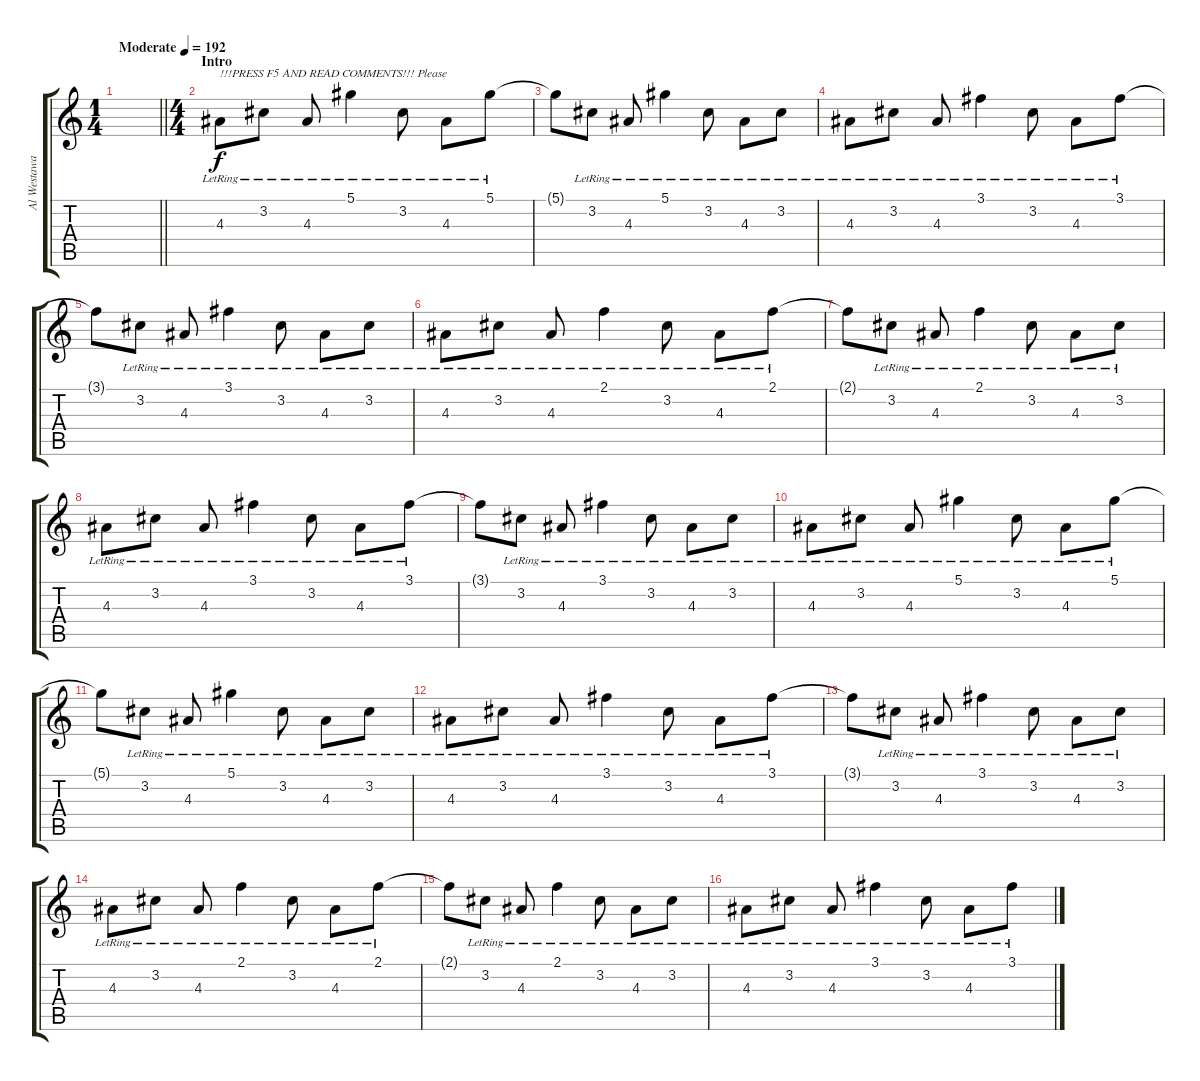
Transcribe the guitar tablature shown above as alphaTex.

\track ("Al Westaway" "Al Westawa") {instrument overdrivenguitar}
\staff {score tabs}
\tuning (Eb4 Bb3 Gb3 Db3 Ab2 Db2) {hide}
\ts (1 4)
\tempo (192 "Moderate")
\clef g2
\barLineRight lightlight
\ks c
|
\ts (4 4)
\section ("" "Intro")
4.3{lr}.8{txt "!!!PRESS F5 AND READ COMMENTS!!! Please"} 3.2{lr}.8 4.3{lr}.8 5.1{lr}.4 3.2{lr}.8 4.3{lr}.8 5.1{lr}.8 |
5.1{t}.8 3.2{lr}.8 4.3{lr}.8 5.1{lr}.4 3.2{lr}.8 4.3{lr}.8 3.2{lr}.8 |
4.3{lr}.8 3.2{lr}.8 4.3{lr}.8 3.1{lr}.4 3.2{lr}.8 4.3{lr}.8 3.1{lr}.8 |
3.1{t}.8 3.2{lr}.8 4.3{lr}.8 3.1{lr}.4 3.2{lr}.8 4.3{lr}.8 3.2{lr}.8 |
4.3{lr}.8 3.2{lr}.8 4.3{lr}.8 2.1{lr}.4 3.2{lr}.8 4.3{lr}.8 2.1{lr}.8 |
2.1{t}.8 3.2{lr}.8 4.3{lr}.8 2.1{lr}.4 3.2{lr}.8 4.3{lr}.8 3.2{lr}.8 |
4.3{lr}.8 3.2{lr}.8 4.3{lr}.8 3.1{lr}.4 3.2{lr}.8 4.3{lr}.8 3.1{lr}.8 |
3.1{t}.8 3.2{lr}.8 4.3{lr}.8 3.1{lr}.4 3.2{lr}.8 4.3{lr}.8 3.2{lr}.8 |
4.3{lr}.8 3.2{lr}.8 4.3{lr}.8 5.1{lr}.4 3.2{lr}.8 4.3{lr}.8 5.1{lr}.8 |
5.1{t}.8 3.2{lr}.8 4.3{lr}.8 5.1{lr}.4 3.2{lr}.8 4.3{lr}.8 3.2{lr}.8 |
4.3{lr}.8 3.2{lr}.8 4.3{lr}.8 3.1{lr}.4 3.2{lr}.8 4.3{lr}.8 3.1{lr}.8 |
3.1{t}.8 3.2{lr}.8 4.3{lr}.8 3.1{lr}.4 3.2{lr}.8 4.3{lr}.8 3.2{lr}.8 |
4.3{lr}.8 3.2{lr}.8 4.3{lr}.8 2.1{lr}.4 3.2{lr}.8 4.3{lr}.8 2.1{lr}.8 |
2.1{t}.8 3.2{lr}.8 4.3{lr}.8 2.1{lr}.4 3.2{lr}.8 4.3{lr}.8 3.2{lr}.8 |
4.3{lr}.8 3.2{lr}.8 4.3{lr}.8 3.1{lr}.4 3.2{lr}.8 4.3{lr}.8 3.1{lr}.8
